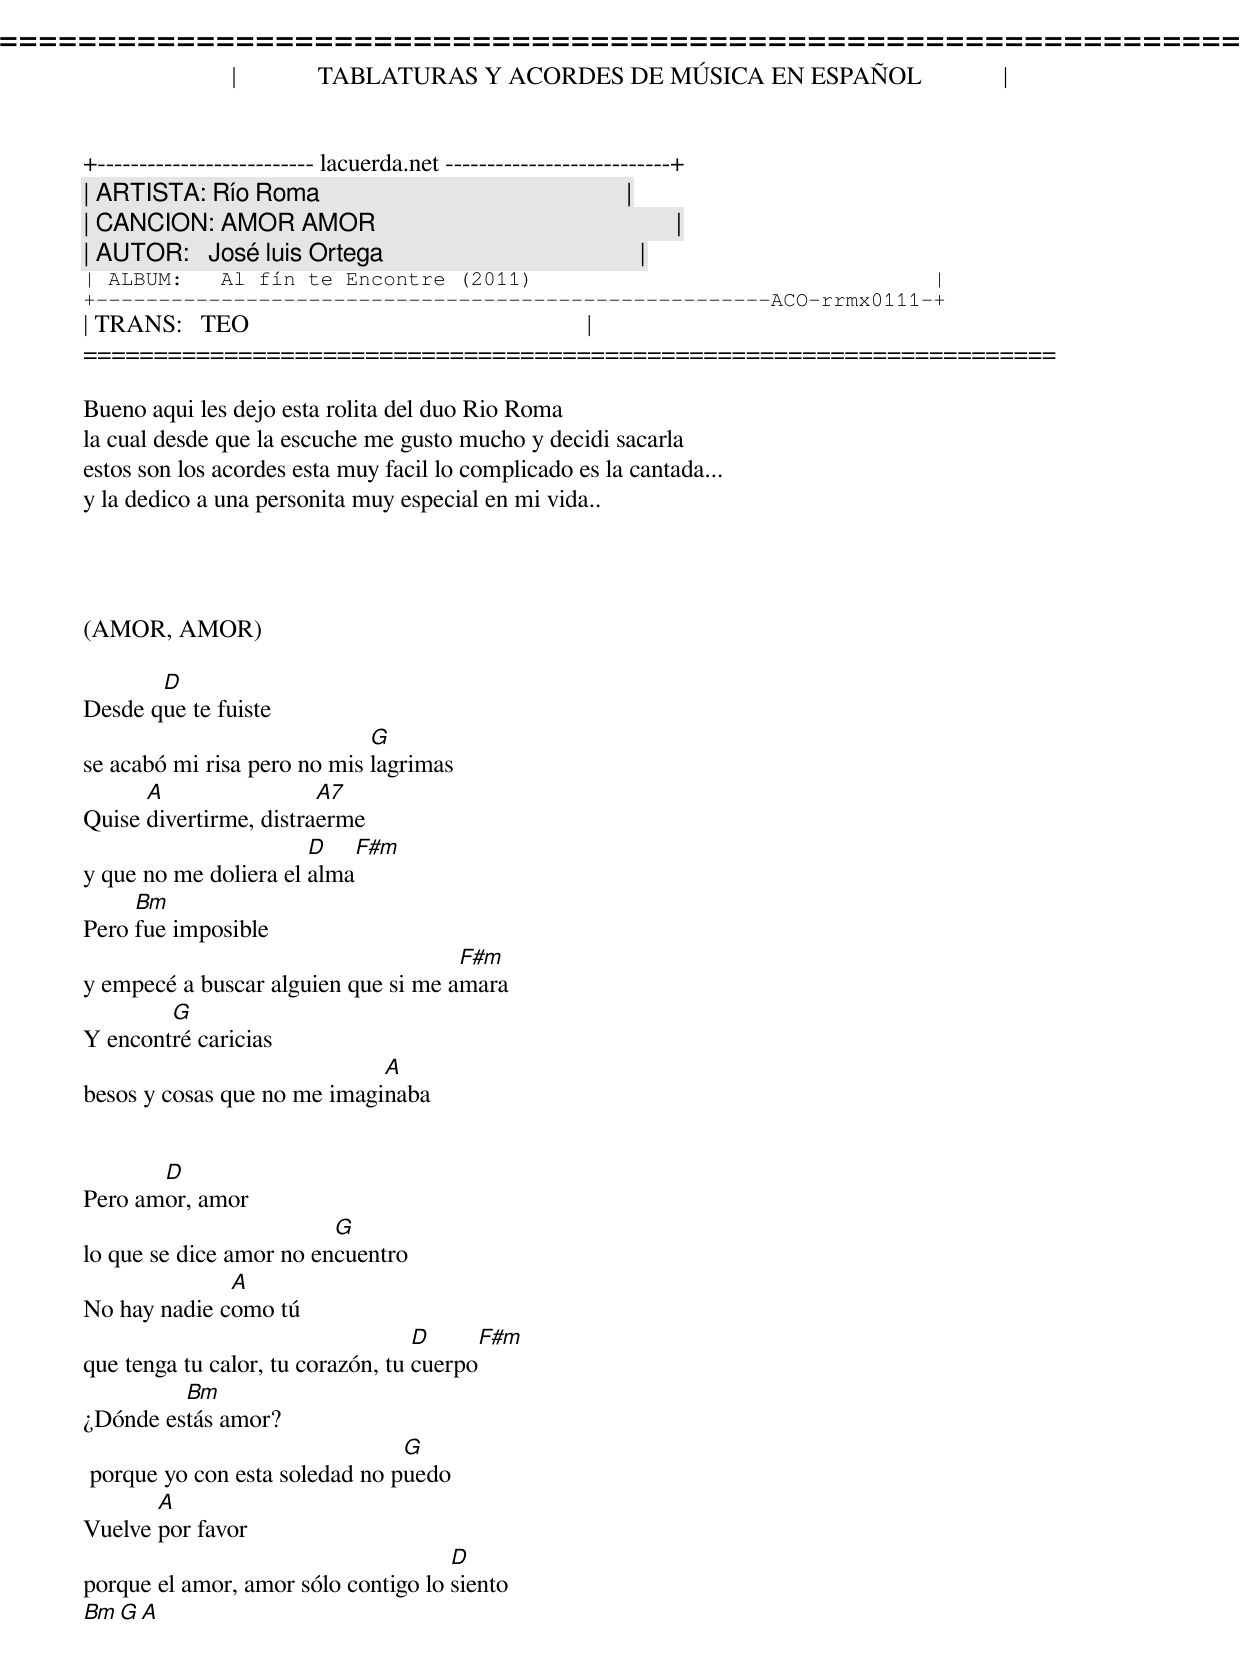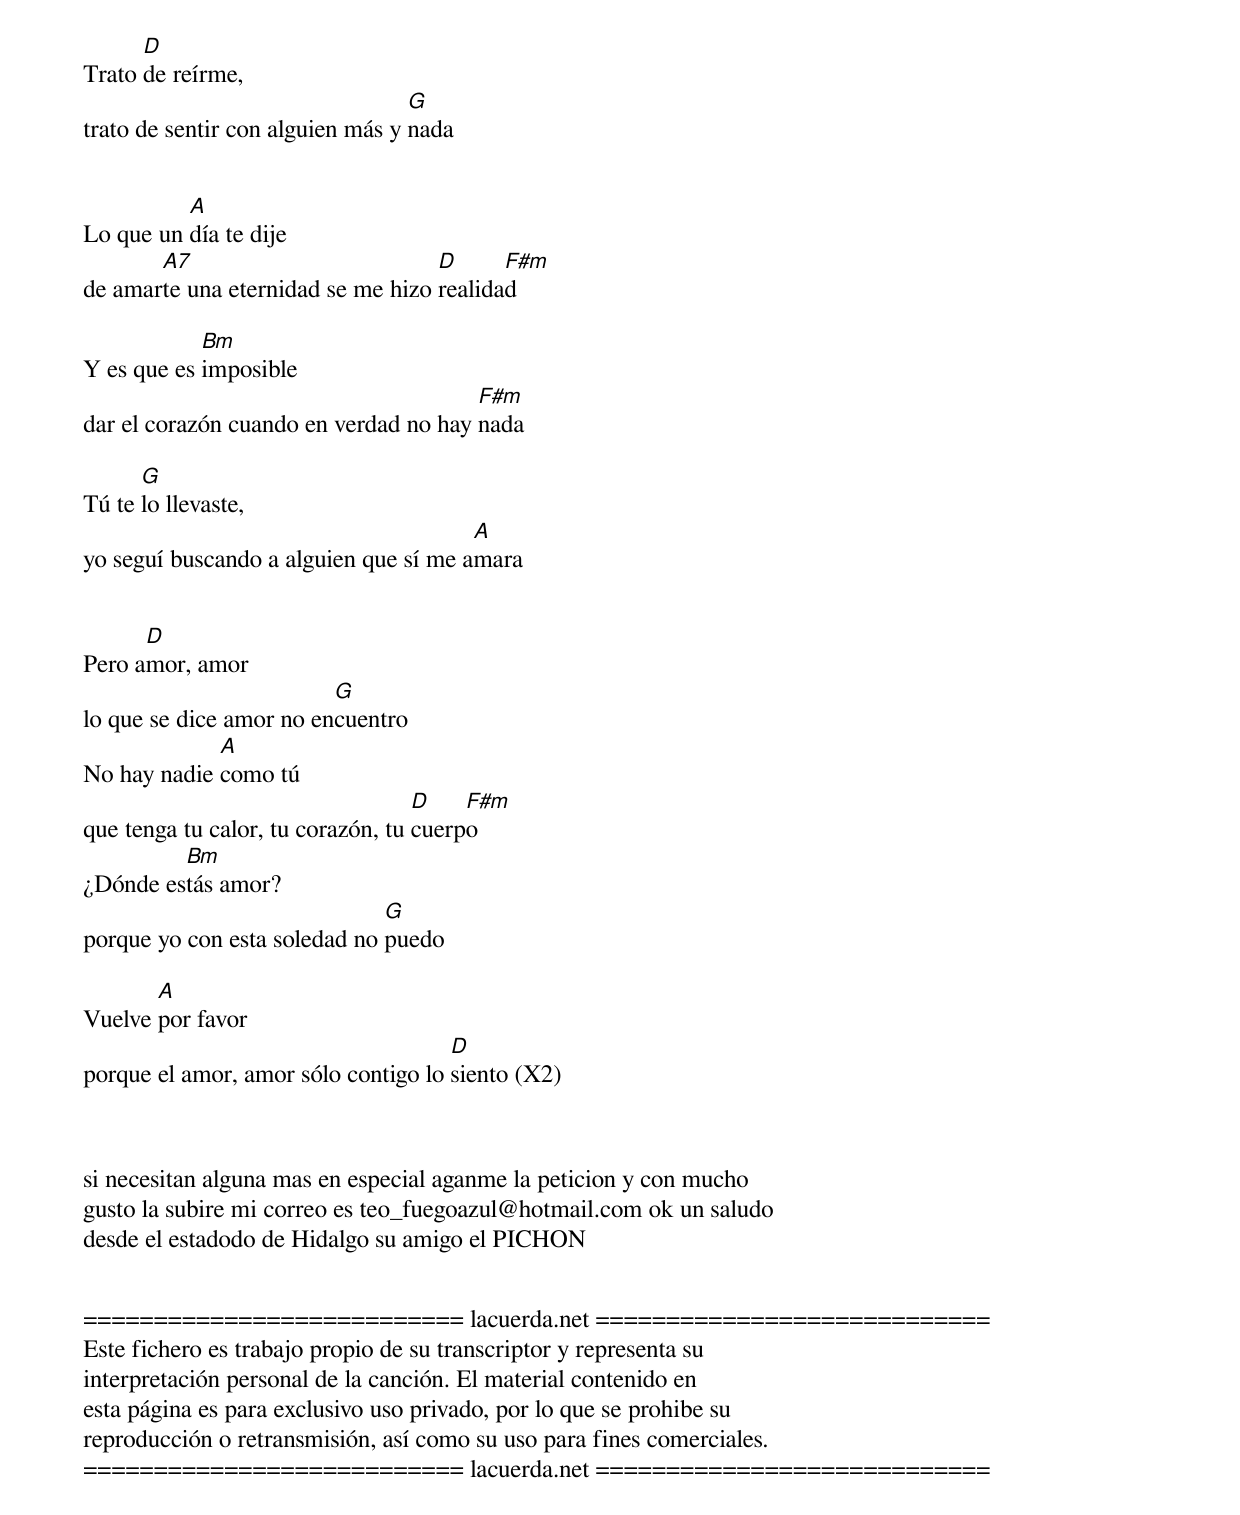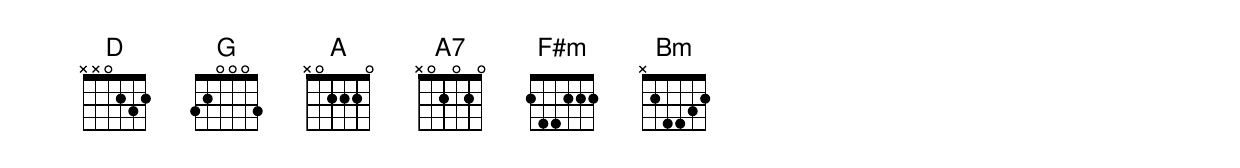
=====================================================================
|             TABLATURAS Y ACORDES DE MÚSICA EN ESPAÑOL             |
+-------------------------- lacuerda.net ---------------------------+
| ARTISTA: Río Roma                                                 |
| CANCION: AMOR AMOR                                                |
| AUTOR:   José luis Ortega                                         |
| ALBUM:   Al fín te Encontre (2011)                                |
+------------------------------------------------------ACO-rrmx0111-+
| TRANS:   TEO                                                      |
=====================================================================

Bueno aqui les dejo esta rolita del duo Rio Roma
la cual desde que la escuche me gusto mucho y decidi sacarla
estos son los acordes esta muy facil lo complicado es la cantada...
y la dedico a una personita muy especial en mi vida..




(AMOR, AMOR)

       D
Desde que te fuiste
                             G
se acabó mi risa pero no mis lagrimas
      A                 A7
Quise divertirme, distraerme
                       D   F#m
y que no me doliera el alma
     Bm
Pero fue imposible
                                     F#m
y empecé a buscar alguien que si me amara
        G
Y encontré caricias
                             A
besos y cosas que no me imaginaba


       D
Pero amor, amor
                         G
lo que se dice amor no encuentro
              A
No hay nadie como tú
                                   D     F#m
que tenga tu calor, tu corazón, tu cuerpo
         Bm
¿Dónde estás amor?
                                G
 porque yo con esta soledad no puedo
       A
Vuelve por favor
                                     D
porque el amor, amor sólo contigo lo siento
Bm G A





      D
Trato de reírme,
                                  G
trato de sentir con alguien más y nada


          A
Lo que un día te dije
       A7                          D      F#m
de amarte una eternidad se me hizo realidad

            Bm
Y es que es imposible
                                       F#m
dar el corazón cuando en verdad no hay nada

      G
Tú te lo llevaste,
                                       A
yo seguí buscando a alguien que sí me amara


      D
Pero amor, amor
                         G
lo que se dice amor no encuentro
             A
No hay nadie como tú
                                   D    F#m
que tenga tu calor, tu corazón, tu cuerpo
         Bm
¿Dónde estás amor?
                              G
porque yo con esta soledad no puedo

       A
Vuelve por favor
                                     D
porque el amor, amor sólo contigo lo siento (X2)



si necesitan alguna mas en especial aganme la peticion y con mucho
gusto la subire mi correo es teo_fuegoazul@hotmail.com ok un saludo
desde el estadodo de Hidalgo su amigo el PICHON


=========================== lacuerda.net ============================
Este fichero es trabajo propio de su transcriptor y representa su
interpretación personal de la canción. El material contenido en
esta página es para exclusivo uso privado, por lo que se prohibe su
reproducción o retransmisión, así como su uso para fines comerciales.
=========================== lacuerda.net ============================
